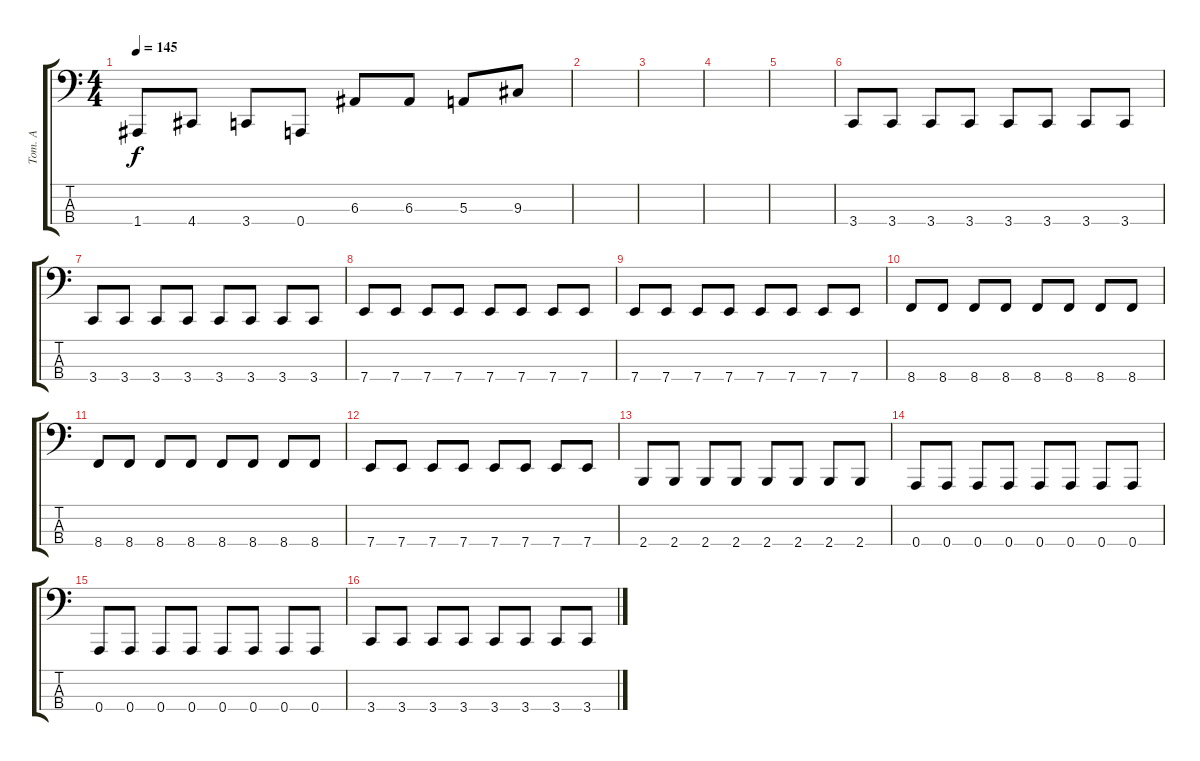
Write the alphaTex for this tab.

\track ("Tom. A" "Tom. A") {instrument electricbasspick}
\staff {score tabs}
\tuning (D2 A1 E1 A0) {hide}
\ts (4 4)
\tempo 145
\clef f4
\ks c
1.4{t}.8{dy f} 4.4.8 3.4.8 0.4.8 6.3.8 6.3.8 5.3.8 9.3.8 |
|
|
|
|
3.4.8 3.4.8 3.4.8 3.4.8 3.4.8 3.4.8 3.4.8 3.4.8 |
3.4.8 3.4.8 3.4.8 3.4.8 3.4.8 3.4.8 3.4.8 3.4.8 |
7.4.8 7.4.8 7.4.8 7.4.8 7.4.8 7.4.8 7.4.8 7.4.8 |
7.4.8 7.4.8 7.4.8 7.4.8 7.4.8 7.4.8 7.4.8 7.4.8 |
8.4.8 8.4.8 8.4.8 8.4.8 8.4.8 8.4.8 8.4.8 8.4.8 |
8.4.8 8.4.8 8.4.8 8.4.8 8.4.8 8.4.8 8.4.8 8.4.8 |
7.4.8 7.4.8 7.4.8 7.4.8 7.4.8 7.4.8 7.4.8 7.4.8 |
2.4.8 2.4.8 2.4.8 2.4.8 2.4.8 2.4.8 2.4.8 2.4.8 |
0.4.8 0.4.8 0.4.8 0.4.8 0.4.8 0.4.8 0.4.8 0.4.8 |
0.4.8 0.4.8 0.4.8 0.4.8 0.4.8 0.4.8 0.4.8 0.4.8 |
3.4.8 3.4.8 3.4.8 3.4.8 3.4.8 3.4.8 3.4.8 3.4.8
